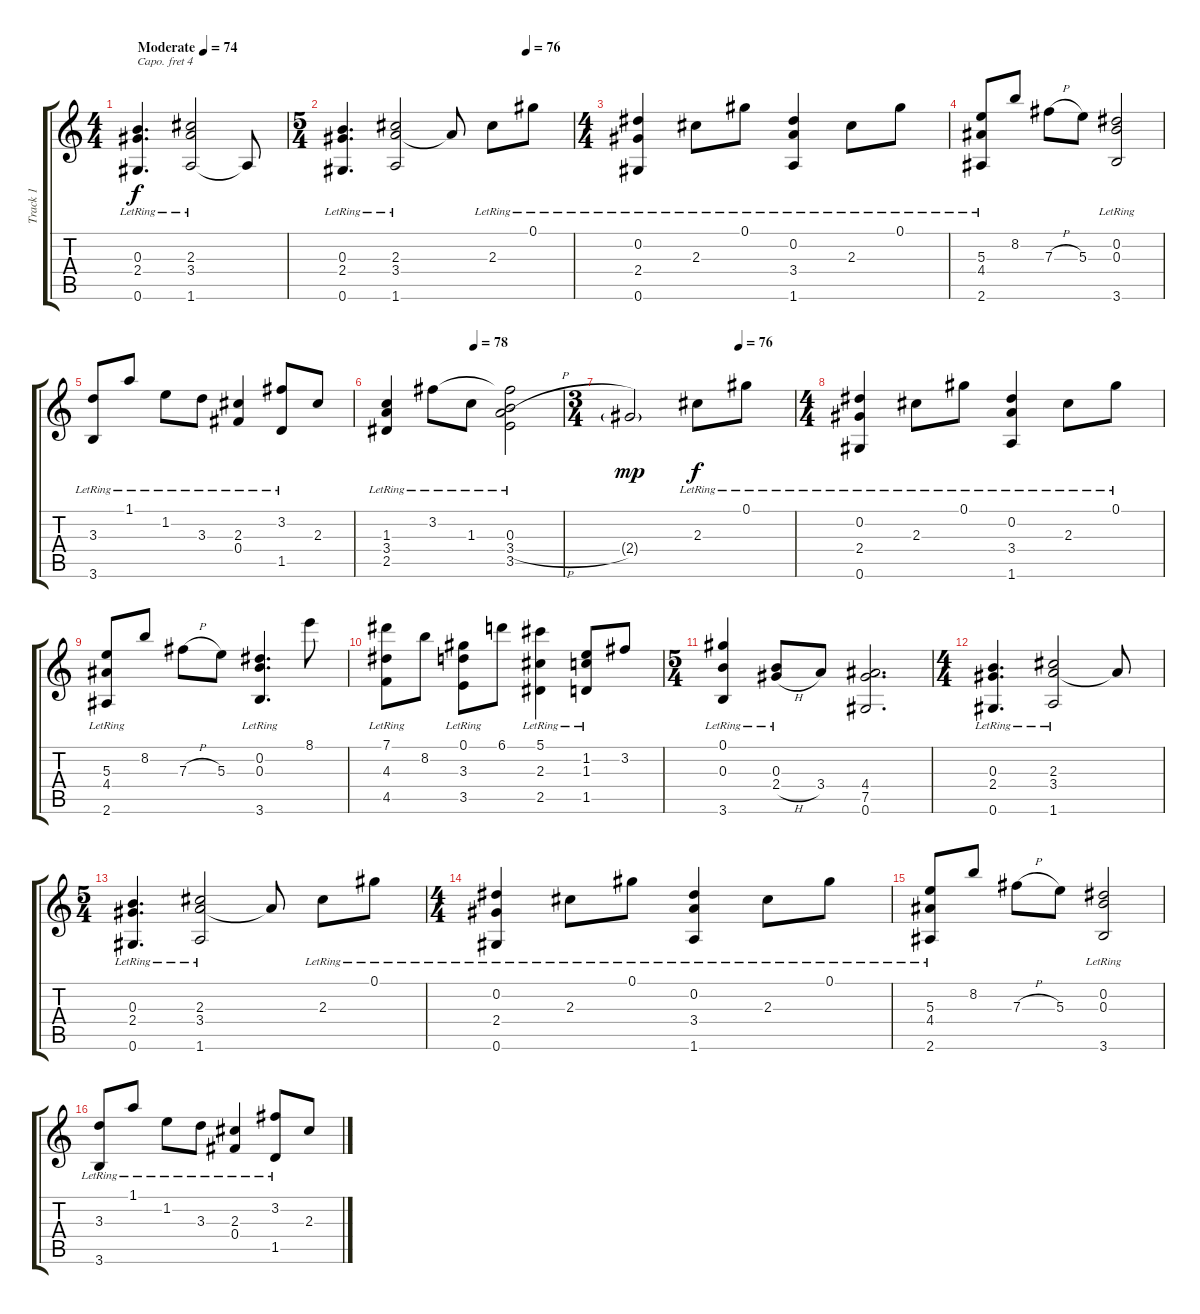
\track ("Track 1" "Track 1") {instrument acousticguitarsteel}
\staff {score tabs}
\capo 4
\tuning (E4 B3 G3 D3 A2 E2) {hide}
\ts (4 4)
\tempo (74 "Moderate")
\clef g2
\ks c
(0.3{lr} 2.4{lr} 0.6{lr}).4{d dy f instrument acousticguitarsteel} (2.3{lr} 3.4{lr} 1.6{lr}).2 1.6{t}.8 |
\ts (5 4)
\tempo (76 0.8)
(0.3{lr} 2.4{lr} 0.6{lr}).4{d} (2.3{lr} 3.4{lr} 1.6{lr}).2 3.4{t}.8 2.3{lr}.8 0.1{lr}.8 |
\ts (4 4)
(0.2{lr} 2.4 0.6{lr}).4 2.3{lr}.8 0.1{lr}.8 (0.2{lr} 3.4 1.6{lr}).4 2.3{lr}.8 0.1{lr}.8 |
(5.3 4.4{lr} 2.6{lr}).8 8.2.8 7.3{h}.8 5.3.8 (0.2 0.3{lr} 3.6{lr}).2 |
(3.3{lr} 3.6{lr}).8 1.1{lr}.8 1.2{lr}.8 3.3{lr}.8 (2.3{lr} 0.4).4 (3.2{lr} 1.5{lr}).8 2.3.8 |
\tempo (78 0.5)
(1.3{lr} 3.4{lr} 2.5{lr}).4 3.2{lr}.8 1.3{lr}.8 (3.2{t} 0.3 3.4{h lr} 3.5{lr}).2 |
\ts (3 4)
\tempo (76 0.6666666666666666)
2.4{g}.2{dy mp} 2.3{lr}.8{dy f} 0.1{lr}.8 |
\ts (4 4)
(0.2{lr} 2.4 0.6{lr}).4 2.3{lr}.8 0.1{lr}.8 (0.2{lr} 3.4 1.6{lr}).4 2.3{lr}.8 0.1{lr}.8 |
(5.3{lr} 4.4{lr} 2.6{lr}).8 8.2.8 7.3{h}.8 5.3.8 (0.2{lr} 0.3 3.6{lr}).4{d} 8.1.8 |
(7.1 4.3{lr} 4.5{lr}).8 8.2.8 (0.1 3.3{lr} 3.5{lr}).8 6.1.8 (5.1 2.3 2.5{lr}).4 (1.2{lr} 1.3{lr} 1.5{lr}).8 3.2.8 |
\ts (5 4)
(0.1{lr} 0.3 3.6{lr}).4 (0.3{lr} 2.4{h}).8 3.4.8 (4.4 7.5 0.6).2{d} |
\ts (4 4)
(0.3{lr} 2.4{lr} 0.6{lr}).4{d} (2.3{lr} 3.4{lr} 1.6{lr}).2 3.4{t}.8 |
\ts (5 4)
(0.3{lr} 2.4{lr} 0.6{lr}).4{d} (2.3{lr} 3.4{lr} 1.6{lr}).2 3.4{t}.8 2.3{lr}.8 0.1{lr}.8 |
\ts (4 4)
(0.2{lr} 2.4 0.6{lr}).4 2.3{lr}.8 0.1{lr}.8 (0.2{lr} 3.4 1.6{lr}).4 2.3{lr}.8 0.1{lr}.8 |
(5.3{lr} 4.4{lr} 2.6{lr}).8 8.2.8 7.3{h}.8 5.3.8 (0.2{lr} 0.3{lr} 3.6{lr}).2 |
(3.3{lr} 3.6{lr}).8 1.1{lr}.8 1.2{lr}.8 3.3{lr}.8 (2.3{lr} 0.4).4 (3.2{lr} 1.5{lr}).8 2.3.8
